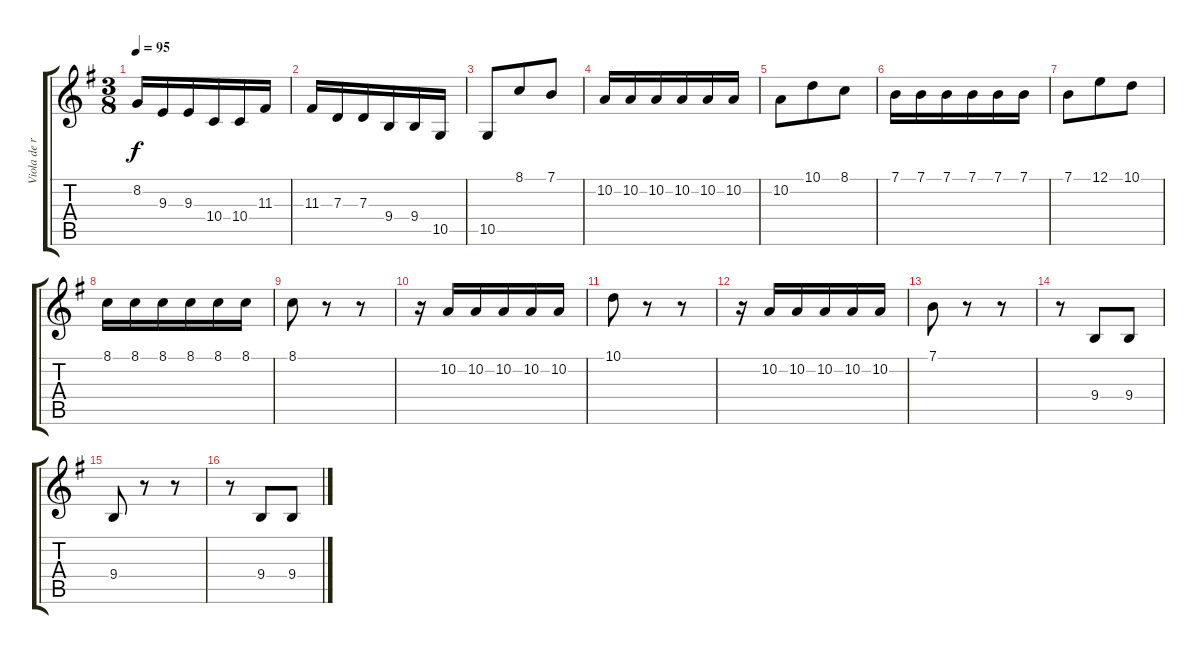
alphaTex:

\track ("Viola de ripieno" "Viola de r") {instrument viola}
\staff {score tabs}
\tuning (E4 B3 G3 D3 A2 E2) {hide}
\ts (3 8)
\tempo 95
\clef g2
\ks g
8.2.16{dy f} 9.3.16{beam merge} 9.3.16 10.4.16{beam merge} 10.4.16 11.3.16 |
11.3.16 7.3.16{beam merge} 7.3.16 9.4.16{beam merge} 9.4.16 10.5.16 |
10.5.8 8.1.8 7.1.8 |
10.2.16 10.2.16{beam merge} 10.2.16 10.2.16{beam merge} 10.2.16 10.2.16 |
10.2.8 10.1.8 8.1.8 |
7.1.16 7.1.16{beam merge} 7.1.16 7.1.16{beam merge} 7.1.16 7.1.16 |
7.1.8 12.1.8 10.1.8 |
8.1.16 8.1.16{beam merge} 8.1.16 8.1.16{beam merge} 8.1.16 8.1.16 |
8.1.8 r.8 r.8 |
r.16 10.2.16{beam merge} 10.2.16 10.2.16{beam merge} 10.2.16 10.2.16 |
10.1.8 r.8 r.8 |
r.16 10.2.16{beam merge} 10.2.16 10.2.16{beam merge} 10.2.16 10.2.16 |
7.1.8 r.8 r.8 |
r.8 9.4.8{beam merge} 9.4.8 |
9.4.8 r.8 r.8 |
r.8 9.4.8{beam Up beam merge} 9.4.8{beam Up}
